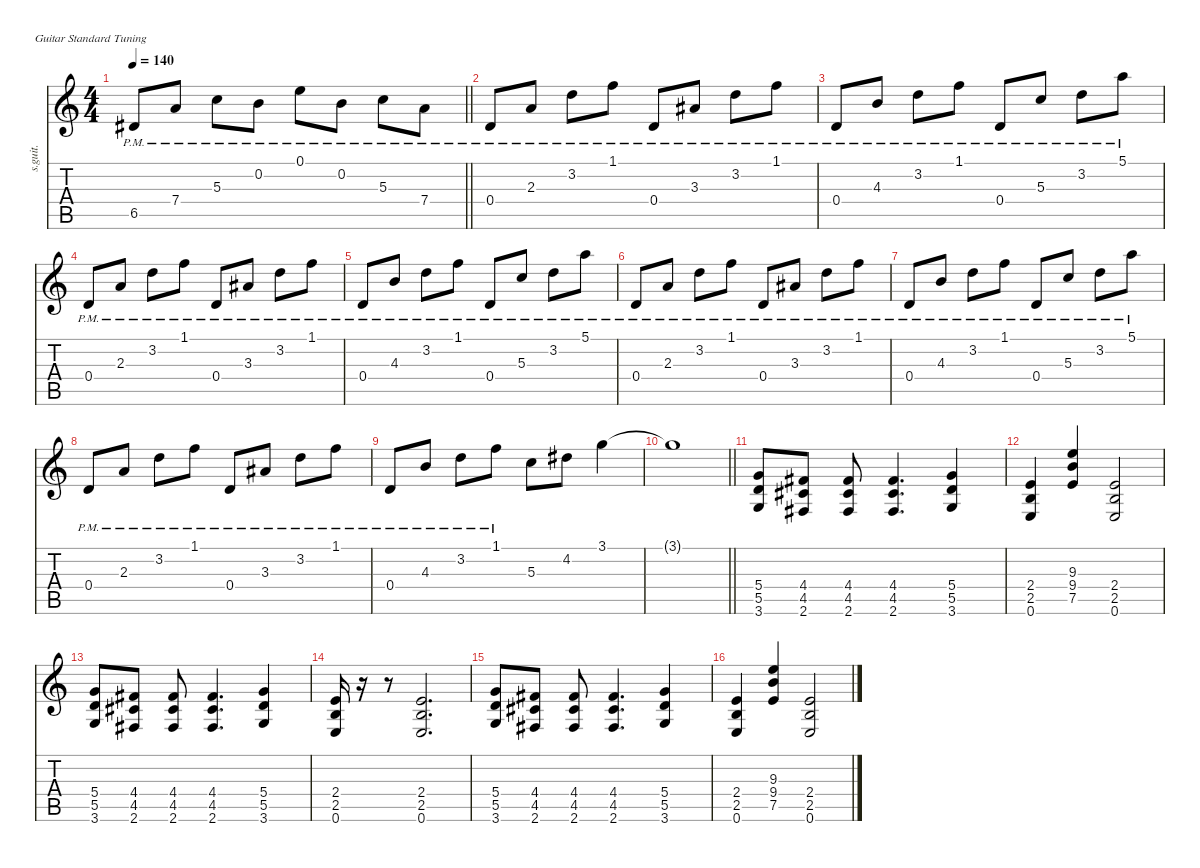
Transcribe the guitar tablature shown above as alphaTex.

\defaultSystemsLayout 4
\hideDynamics
\bracketExtendMode nobrackets
\otherSystemsTrackNameOrientation horizontal
\track ("Gtr. I" "s.guit.") {defaultSystemsLayout 8 instrument acousticguitarsteel}
\staff {score tabs}
\tuning (E4 B3 G3 D3 A2 E2)
\ts (4 4)
\tempo 140
\clef g2
\barLineRight lightlight
\ks c
6.5{pm acc #}.8{dy f beam Up} 7.4{pm}.8{beam Up} 5.3{pm}.8{beam Down} 0.2{pm}.8{beam Down} 0.1{pm}.8{beam Down} 0.2{pm}.8{beam Down} 5.3{pm}.8{beam Down} 7.4{pm}.8{beam Down} |
0.4{pm}.8{beam Up} 2.3{pm}.8{beam Up} 3.2{pm}.8{beam Down} 1.1{pm}.8{beam Down} 0.4{pm}.8{beam Up} 3.3{pm acc #}.8{beam Up} 3.2{pm}.8{beam Down} 1.1{pm}.8{beam Down} |
0.4{pm}.8{beam Up} 4.3{pm}.8{beam Up} 3.2{pm}.8{beam Down} 1.1{pm}.8{beam Down} 0.4{pm}.8{beam Up} 5.3{pm}.8{beam Up} 3.2{pm}.8{beam Down} 5.1{pm}.8{beam Down} |
0.4{pm}.8{beam Up} 2.3{pm}.8{beam Up} 3.2{pm}.8{beam Down} 1.1{pm}.8{beam Down} 0.4{pm}.8{beam Up} 3.3{pm acc #}.8{beam Up} 3.2{pm}.8{beam Down} 1.1{pm}.8{beam Down} |
0.4{pm}.8{beam Up} 4.3{pm}.8{beam Up} 3.2{pm}.8{beam Down} 1.1{pm}.8{beam Down} 0.4{pm}.8{beam Up} 5.3{pm}.8{beam Up} 3.2{pm}.8{beam Down} 5.1{pm}.8{beam Down} |
0.4{pm}.8{beam Up} 2.3{pm}.8{beam Up} 3.2{pm}.8{beam Down} 1.1{pm}.8{beam Down} 0.4{pm}.8{beam Up} 3.3{pm acc #}.8{beam Up} 3.2{pm}.8{beam Down} 1.1{pm}.8{beam Down} |
0.4{pm}.8{beam Up} 4.3{pm}.8{beam Up} 3.2{pm}.8{beam Down} 1.1{pm}.8{beam Down} 0.4{pm}.8{beam Up} 5.3{pm}.8{beam Up} 3.2{pm}.8{beam Down} 5.1{pm}.8{beam Down} |
0.4{pm}.8{beam Up} 2.3{pm}.8{beam Up} 3.2{pm}.8{beam Down} 1.1{pm}.8{beam Down} 0.4{pm}.8{beam Up} 3.3{pm acc #}.8{beam Up} 3.2{pm}.8{beam Down} 1.1{pm}.8{beam Down} |
0.4{pm}.8{beam Up} 4.3{pm}.8{beam Up} 3.2{pm}.8{beam Down} 1.1{pm}.8{dy ff beam Down} 5.3.8{beam Down} 4.2{acc #}.8{dy f beam Down} 3.1.4{beam Down} |
\barLineRight lightlight
3.1{t}.1{beam Down} |
(5.4 5.5 3.6).8{beam Up} (4.4{acc #} 4.5{acc #} 2.6{acc #}).8{beam Up} (4.4{acc #} 4.5{acc #} 2.6{acc #}).8{beam Up} (4.4{acc #} 4.5{acc #} 2.6{acc #}).4{d beam Up} (5.4 5.5 3.6).4{beam Up} |
(2.4 2.5 0.6).4{beam Up} (9.3 9.4 7.5).4{beam Up} (2.4 2.5 0.6).2{beam Up} |
(5.4 5.5 3.6).8{beam Up} (4.4{acc #} 4.5{acc #} 2.6{acc #}).8{beam Up} (4.4{acc #} 4.5{acc #} 2.6{acc #}).8{beam Up} (4.4{acc #} 4.5{acc #} 2.6{acc #}).4{d beam Up} (5.4 5.5 3.6).4{beam Up} |
(2.4 2.5 0.6).16{beam Up} r.16{beam Up} r.8{beam Up} (2.4 2.5 0.6).2{d beam Up} |
(5.4 5.5 3.6).8{beam Up} (4.4{acc #} 4.5{acc #} 2.6{acc #}).8{beam Up} (4.4{acc #} 4.5{acc #} 2.6{acc #}).8{beam Up} (4.4{acc #} 4.5{acc #} 2.6{acc #}).4{d beam Up} (5.4 5.5 3.6).4{beam Up} |
(2.4 2.5 0.6).4{beam Up} (9.3 9.4 7.5).4{beam Up} (2.4 2.5 0.6).2{beam Up}
